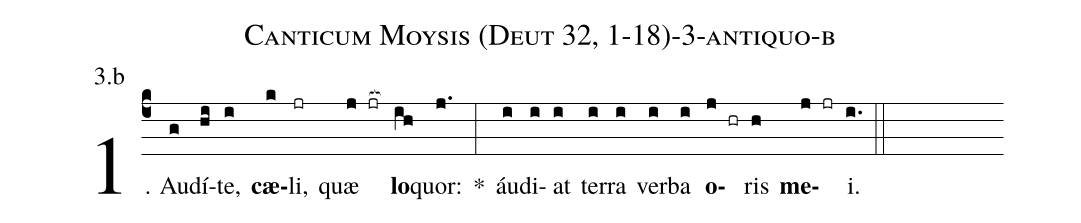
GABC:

name: Canticum Moysis (Deut 32, 1-18)-3-antiquo-b;
annotation: 3.b;
%%
(c4)1. Au(g)dí(hi)te,(i) <b>cæ</b>(k)li,(jr) quæ(j jr[ocb:1{]) <b>lo</b>(ih[ocb:0}])quor:(j.) *(:) áu(i)di(i)at(i) ter(i)ra(i) ver(i)ba(i) <b>o</b>(j hr)ris(h) <b>me</b>(j jr)i.(i.) (::)
